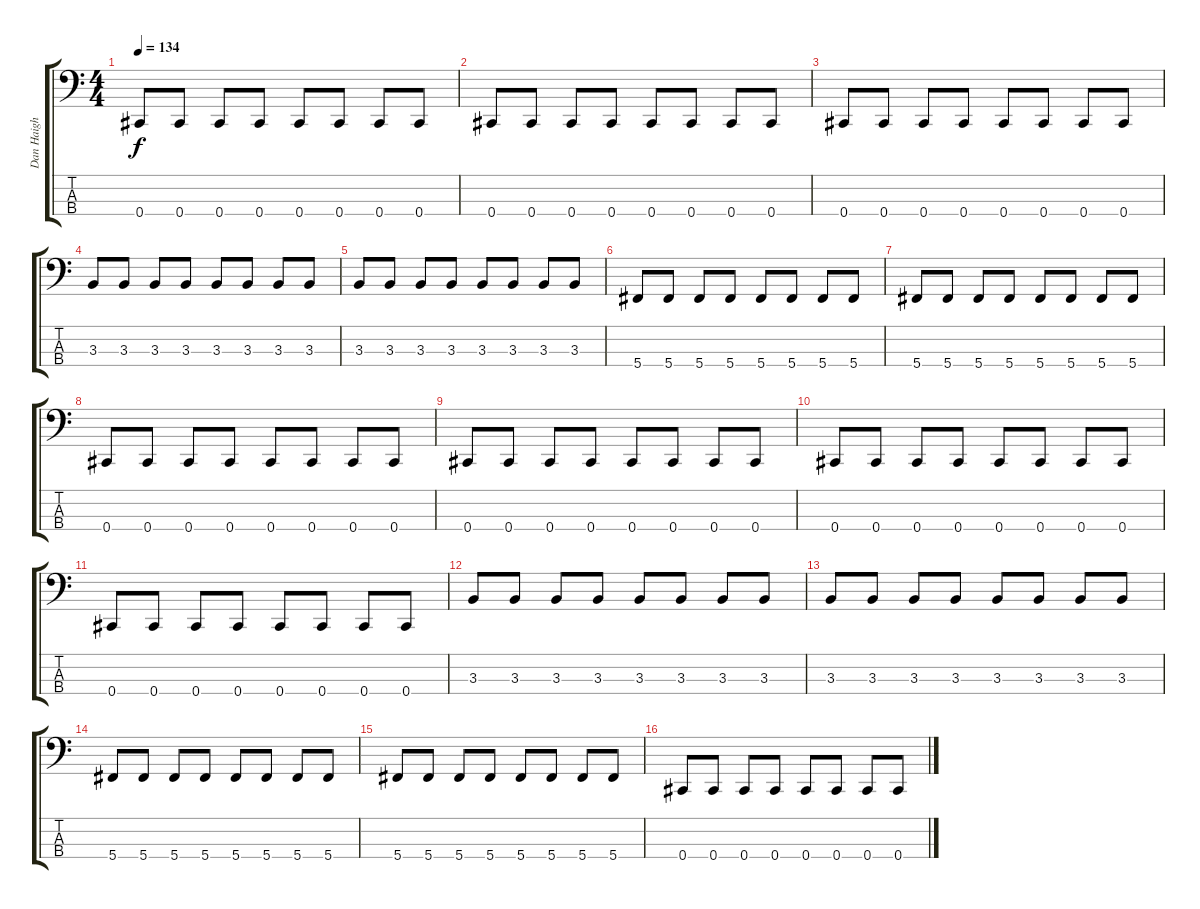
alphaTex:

\track ("Dan Haigh" "Dan Haigh") {instrument electricbasspick}
\staff {score tabs}
\tuning (Gb2 Db2 Ab1 Db1) {hide}
\ts (4 4)
\tempo 134
\clef f4
\ks c
0.4.8{dy f} 0.4.8 0.4.8 0.4.8 0.4.8 0.4.8 0.4.8 0.4.8 |
0.4.8 0.4.8 0.4.8 0.4.8 0.4.8 0.4.8 0.4.8 0.4.8 |
0.4.8 0.4.8 0.4.8 0.4.8 0.4.8 0.4.8 0.4.8 0.4.8 |
3.3.8 3.3.8 3.3.8 3.3.8 3.3.8 3.3.8 3.3.8 3.3.8 |
3.3.8 3.3.8 3.3.8 3.3.8 3.3.8 3.3.8 3.3.8 3.3.8 |
5.4.8 5.4.8 5.4.8 5.4.8 5.4.8 5.4.8 5.4.8 5.4.8 |
5.4.8 5.4.8 5.4.8 5.4.8 5.4.8 5.4.8 5.4.8 5.4.8 |
0.4.8 0.4.8 0.4.8 0.4.8 0.4.8 0.4.8 0.4.8 0.4.8 |
0.4.8 0.4.8 0.4.8 0.4.8 0.4.8 0.4.8 0.4.8 0.4.8 |
0.4.8 0.4.8 0.4.8 0.4.8 0.4.8 0.4.8 0.4.8 0.4.8 |
0.4.8 0.4.8 0.4.8 0.4.8 0.4.8 0.4.8 0.4.8 0.4.8 |
3.3.8 3.3.8 3.3.8 3.3.8 3.3.8 3.3.8 3.3.8 3.3.8 |
3.3.8 3.3.8 3.3.8 3.3.8 3.3.8 3.3.8 3.3.8 3.3.8 |
5.4.8 5.4.8 5.4.8 5.4.8 5.4.8 5.4.8 5.4.8 5.4.8 |
5.4.8 5.4.8 5.4.8 5.4.8 5.4.8 5.4.8 5.4.8 5.4.8 |
0.4.8 0.4.8 0.4.8 0.4.8 0.4.8 0.4.8 0.4.8 0.4.8
